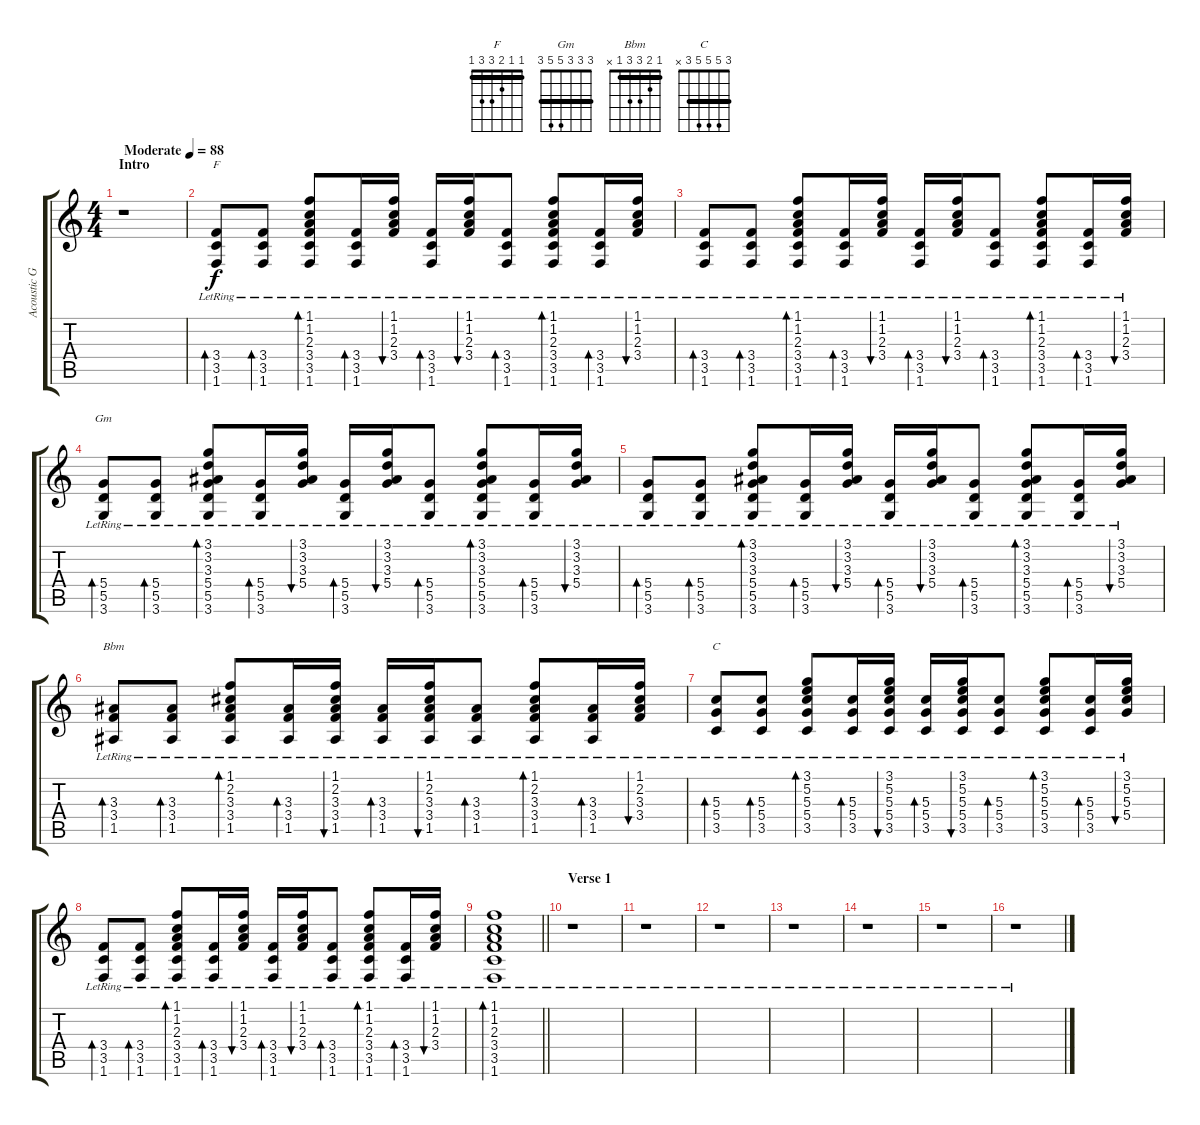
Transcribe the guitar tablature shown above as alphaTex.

\track ("Acoustic Guitar" "Acoustic G") {instrument acousticguitarsteel}
\staff {score tabs}
\tuning (E4 B3 G3 D3 A2 E2) {hide}
\chord ("F" 1 1 2 3 3 1) {barre 1}
\chord ("Gm" 3 3 3 5 5 3) {barre 3}
\chord ("Bbm" 1 2 3 3 1 x) {barre 1}
\chord ("C" 3 5 5 5 3 x) {barre 3}
\ts (4 4)
\section ("" "Intro")
\tempo (88 "Moderate")
\clef g2
\ks c
r.1{dy f instrument acousticguitarsteel} |
(3.4{lr} 3.5{lr} 1.6{lr}).8{bd 30 ch "F"} (3.4{lr} 3.5{lr} 1.6{lr}).8{bd 30} (1.1{lr} 1.2{lr} 2.3{lr} 3.4{lr} 3.5{lr} 1.6{lr}).8{bd 30} (3.4{lr} 3.5{lr} 1.6{lr}).16{bd 30} (1.1{lr} 1.2{lr} 2.3{lr} 3.4{lr}).16{bu 30} (3.4{lr} 3.5{lr} 1.6{lr}).16{bd 30} (1.1{lr} 1.2{lr} 2.3{lr} 3.4{lr}).16{bu 30} (3.4{lr} 3.5{lr} 1.6{lr}).8{bd 30} (1.1{lr} 1.2{lr} 2.3{lr} 3.4{lr} 3.5{lr} 1.6{lr}).8{bd 30} (3.4{lr} 3.5{lr} 1.6{lr}).16{bd 30} (1.1{lr} 1.2{lr} 2.3{lr} 3.4{lr}).16{bu 30} |
(3.4{lr} 3.5{lr} 1.6{lr}).8{bd 30} (3.4{lr} 3.5{lr} 1.6{lr}).8{bd 30} (1.1{lr} 1.2{lr} 2.3{lr} 3.4{lr} 3.5{lr} 1.6{lr}).8{bd 30} (3.4{lr} 3.5{lr} 1.6{lr}).16{bd 30} (1.1{lr} 1.2{lr} 2.3{lr} 3.4{lr}).16{bu 30} (3.4{lr} 3.5{lr} 1.6{lr}).16{bd 30} (1.1{lr} 1.2{lr} 2.3{lr} 3.4{lr}).16{bu 30} (3.4{lr} 3.5{lr} 1.6{lr}).8{bd 30} (1.1{lr} 1.2{lr} 2.3{lr} 3.4{lr} 3.5{lr} 1.6{lr}).8{bd 30} (3.4{lr} 3.5{lr} 1.6{lr}).16{bd 30} (1.1{lr} 1.2{lr} 2.3{lr} 3.4{lr}).16{bu 30} |
(5.4{lr} 5.5{lr} 3.6{lr}).8{bd 30 ch "Gm"} (5.4{lr} 5.5{lr} 3.6{lr}).8{bd 30} (3.1{lr} 3.2{lr} 3.3{lr} 5.4{lr} 5.5{lr} 3.6{lr}).8{bd 30} (5.4{lr} 5.5{lr} 3.6{lr}).16{bd 30} (3.1{lr} 3.2{lr} 3.3{lr} 5.4{lr}).16{bu 30} (5.4{lr} 5.5{lr} 3.6{lr}).16{bd 30} (3.1{lr} 3.2{lr} 3.3{lr} 5.4{lr}).16{bu 30} (5.4{lr} 5.5{lr} 3.6{lr}).8{bd 30} (3.1{lr} 3.2{lr} 3.3{lr} 5.4{lr} 5.5{lr} 3.6{lr}).8{bd 30} (5.4{lr} 5.5{lr} 3.6{lr}).16{bd 30} (3.1{lr} 3.2{lr} 3.3{lr} 5.4{lr}).16{bu 30} |
(5.4{lr} 5.5{lr} 3.6{lr}).8{bd 30} (5.4{lr} 5.5{lr} 3.6{lr}).8{bd 30} (3.1{lr} 3.2{lr} 3.3{lr} 5.4{lr} 5.5{lr} 3.6{lr}).8{bd 30} (5.4{lr} 5.5{lr} 3.6{lr}).16{bd 30} (3.1{lr} 3.2{lr} 3.3{lr} 5.4{lr}).16{bu 30} (5.4{lr} 5.5{lr} 3.6{lr}).16{bd 30} (3.1{lr} 3.2{lr} 3.3{lr} 5.4{lr}).16{bu 30} (5.4{lr} 5.5{lr} 3.6{lr}).8{bd 30} (3.1{lr} 3.2{lr} 3.3{lr} 5.4{lr} 5.5{lr} 3.6{lr}).8{bd 30} (5.4{lr} 5.5{lr} 3.6{lr}).16{bd 30} (3.1{lr} 3.2{lr} 3.3{lr} 5.4{lr}).16{bu 30} |
(3.3{lr} 3.4{lr} 1.5{lr}).8{bd 30 ch "Bbm"} (3.3{lr} 3.4{lr} 1.5{lr}).8{bd 30} (1.1{lr} 2.2{lr} 3.3{lr} 3.4{lr} 1.5{lr}).8{bd 30} (3.3{lr} 3.4{lr} 1.5{lr}).16{bd 30} (1.1{lr} 2.2{lr} 3.3{lr} 3.4{lr} 1.5{lr}).16{bu 30} (3.3{lr} 3.4{lr} 1.5{lr}).16{bd 30} (1.1{lr} 2.2{lr} 3.3{lr} 3.4{lr} 1.5{lr}).16{bu 30} (3.3{lr} 3.4{lr} 1.5{lr}).8{bd 30} (1.1{lr} 2.2{lr} 3.3{lr} 3.4{lr} 1.5{lr}).8{bd 30} (3.3{lr} 3.4{lr} 1.5{lr}).16{bd 30} (1.1{lr} 2.2{lr} 3.3{lr} 3.4{lr}).16{bu 30} |
(5.3{lr} 5.4{lr} 3.5{lr}).8{bd 30 ch "C"} (5.3{lr} 5.4{lr} 3.5{lr}).8{bd 30} (3.1{lr} 5.2{lr} 5.3{lr} 5.4{lr} 3.5{lr}).8{bd 30} (5.3{lr} 5.4{lr} 3.5{lr}).16{bd 30} (3.1{lr} 5.2{lr} 5.3{lr} 5.4{lr} 3.5{lr}).16{bu 30} (5.3{lr} 5.4{lr} 3.5{lr}).16{bd 30} (3.1{lr} 5.2{lr} 5.3{lr} 5.4{lr} 3.5{lr}).16{bu 30} (5.3{lr} 5.4{lr} 3.5{lr}).8{bd 30} (3.1{lr} 5.2{lr} 5.3{lr} 5.4{lr} 3.5{lr}).8{bd 30} (5.3{lr} 5.4{lr} 3.5{lr}).16{bd 30} (3.1{lr} 5.2{lr} 5.3{lr} 5.4{lr}).16{bu 30} |
(3.4{lr} 3.5{lr} 1.6{lr}).8{bd 30} (3.4{lr} 3.5{lr} 1.6{lr}).8{bd 30} (1.1{lr} 1.2{lr} 2.3{lr} 3.4{lr} 3.5{lr} 1.6{lr}).8{bd 30} (3.4{lr} 3.5{lr} 1.6{lr}).16{bd 30} (1.1{lr} 1.2{lr} 2.3{lr} 3.4{lr}).16{bu 30} (3.4{lr} 3.5{lr} 1.6{lr}).16{bd 30} (1.1{lr} 1.2{lr} 2.3{lr} 3.4{lr}).16{bu 30} (3.4{lr} 3.5{lr} 1.6{lr}).8{bd 30} (1.1{lr} 1.2{lr} 2.3{lr} 3.4{lr} 3.5{lr} 1.6{lr}).8{bd 30} (3.4{lr} 3.5{lr} 1.6{lr}).16{bd 30} (1.1{lr} 1.2{lr} 2.3{lr} 3.4{lr}).16{bu 30} |
\barLineRight lightlight
(1.1{lr} 1.2{lr} 2.3{lr} 3.4{lr} 3.5{lr} 1.6{lr}).1{bd 60 volume 4} |
\section ("" "Verse 1")
r.1{volume 6} |
r.1 |
r.1 |
r.1 |
r.1 |
r.1 |
r.1
